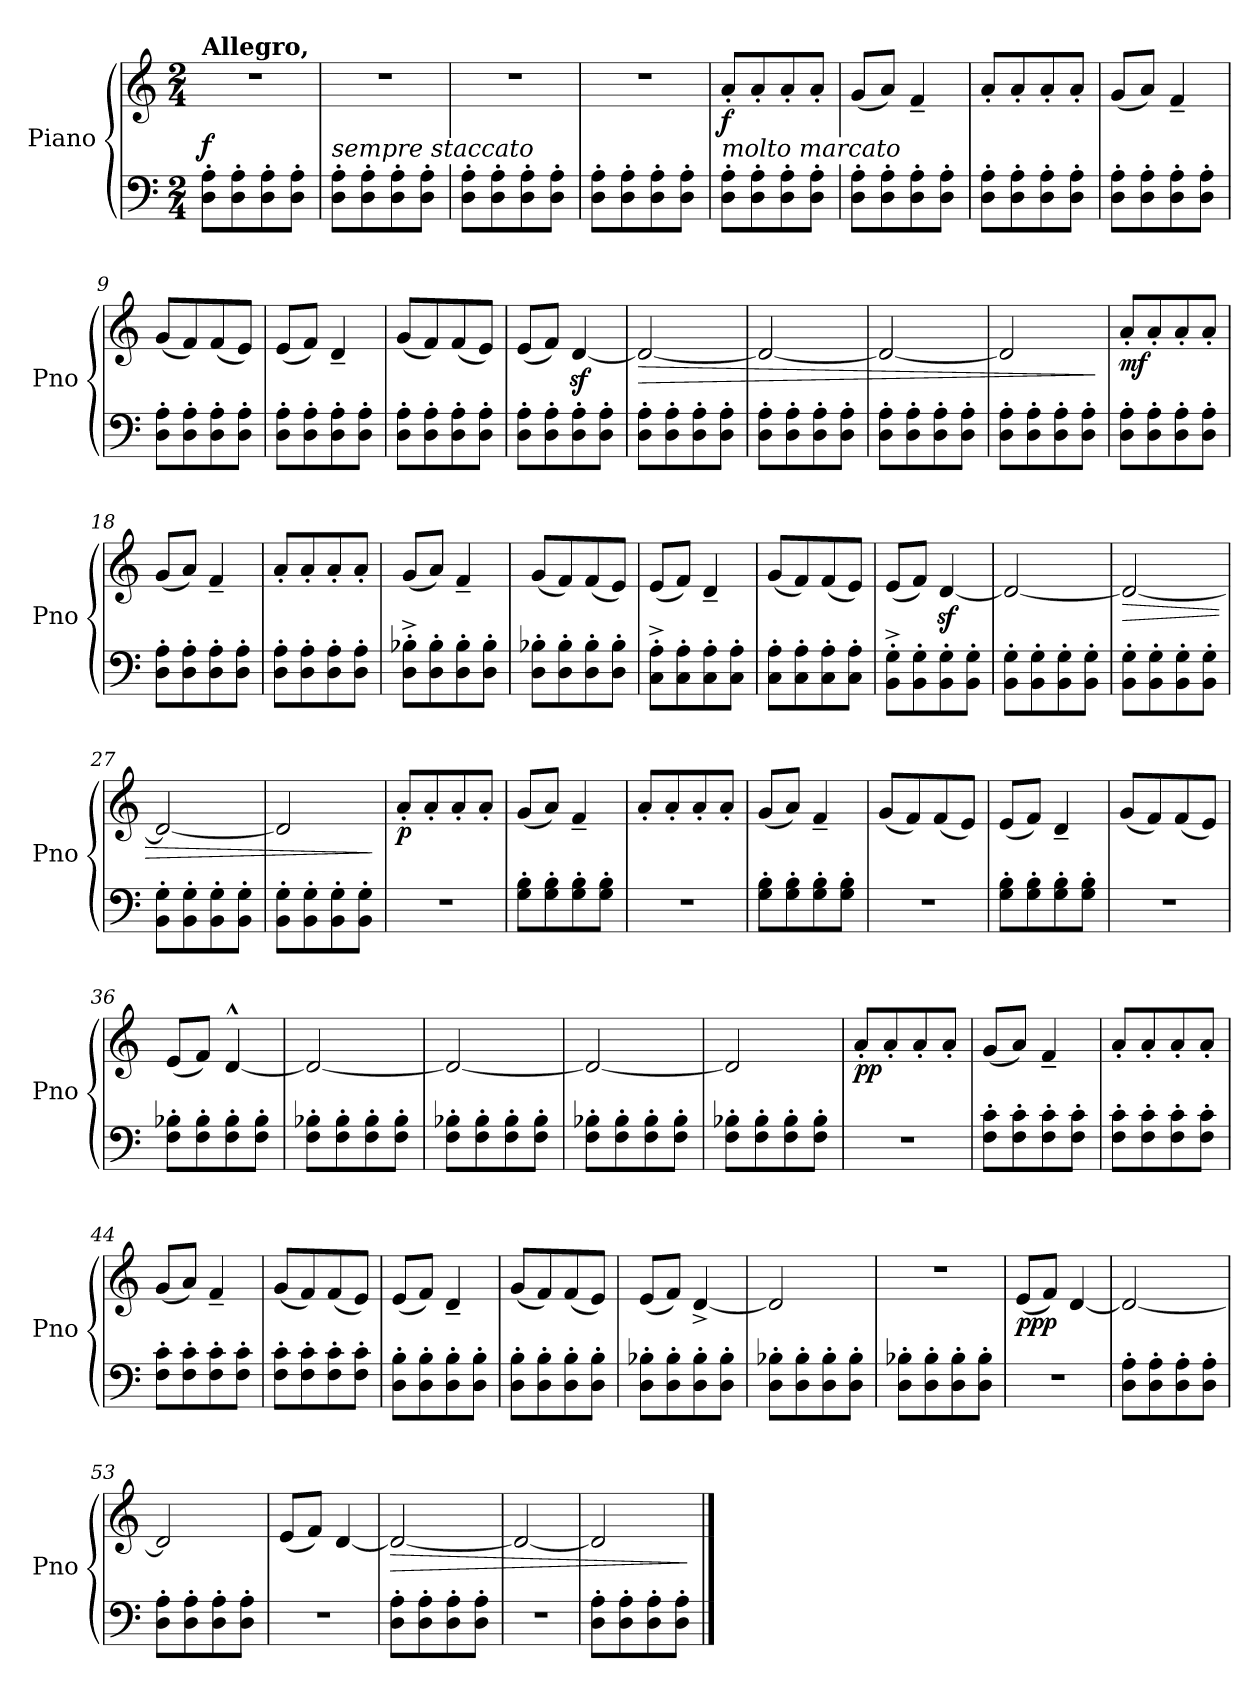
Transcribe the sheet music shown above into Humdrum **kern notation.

**kern	**kern	**dynam
*part1	*part1	*part1
*staff2	*staff1	*staff1/2
*I"Piano	*	*
*I'Pno	*	*
*clefF4	*clefG2	*
*k[]	*k[]	*
*M2/4	*M2/4	*
*MM144	*MM144	*
=1	=1	=1
!	!LO:TX:a:B:t=Allegro,	!
!	!	!LO:DY:a=2
8D\' 8A\'L	2r	f
8D\' 8A\'	.	.
8D\' 8A\'	.	.
8D\' 8A\'J	.	.
=2	=2	=2
!LO:TX:a:i:t=sempre staccato	!	!
8D\' 8A\'L	2r	.
8D\' 8A\'	.	.
8D\' 8A\'	.	.
8D\' 8A\'J	.	.
=3	=3	=3
8D\' 8A\'L	2r	.
8D\' 8A\'	.	.
8D\' 8A\'	.	.
8D\' 8A\'J	.	.
=4	=4	=4
8D\' 8A\'L	2r	.
8D\' 8A\'	.	.
8D\' 8A\'	.	.
8D\' 8A\'J	.	.
=5	=5	=5
!	!LO:TX:b:i:t=molto marcato	!
!	!	!LO:DY:b
8D\' 8A\'L	8a'/L	f
8D\' 8A\'	8a'/	.
8D\' 8A\'	8a'/	.
8D\' 8A\'J	8a'/J	.
=6	=6	=6
8D\' 8A\'L	(<8g/L	.
8D\' 8A\'	8a/J)	.
8D\' 8A\'	4f~/	.
8D\' 8A\'J	.	.
=7	=7	=7
8D\' 8A\'L	8a'/L	.
8D\' 8A\'	8a'/	.
8D\' 8A\'	8a'/	.
8D\' 8A\'J	8a'/J	.
!!LO:LB:g=z
=8	=8	=8
8D\' 8A\'L	(<8g/L	.
8D\' 8A\'	8a/J)	.
8D\' 8A\'	4f~/	.
8D\' 8A\'J	.	.
=9	=9	=9
8D\' 8A\'L	(<8g/L	.
8D\' 8A\'	8f/)	.
8D\' 8A\'	(<8f/	.
8D\' 8A\'J	8e/J)	.
=10	=10	=10
8D\' 8A\'L	(<8e/L	.
8D\' 8A\'	8f/J)	.
8D\' 8A\'	4d~/	.
8D\' 8A\'J	.	.
=11	=11	=11
8D\' 8A\'L	(<8g/L	.
8D\' 8A\'	8f/)	.
8D\' 8A\'	(<8f/	.
8D\' 8A\'J	8e/J)	.
=12	=12	=12
8D\' 8A\'L	(<8e/L	.
8D\' 8A\'	8f/J)	.
8D\' 8A\'	[4dz</	.
8D\' 8A\'J	.	.
=13	=13	=13
!	!	!LO:HP:b
8D\' 8A\'L	2d/_	>
8D\' 8A\'	.	.
8D\' 8A\'	.	.
8D\' 8A\'J	.	.
=14	=14	=14
8D\' 8A\'L	2d/_	.
8D\' 8A\'	.	.
8D\' 8A\'	.	.
8D\' 8A\'J	.	.
!!LO:LB:g=z
=15	=15	=15
8D\' 8A\'L	2d/_	.
8D\' 8A\'	.	.
8D\' 8A\'	.	.
8D\' 8A\'J	.	.
=16	=16	=16
8D\' 8A\'L	2d/]	.
8D\' 8A\'	.	.
8D\' 8A\'	.	.
8D\' 8A\'J	.	.
.	.	]
=17	=17	=17
!	!	!LO:DY:b
8D\' 8A\'L	8a'/L	mf
8D\' 8A\'	8a'/	.
8D\' 8A\'	8a'/	.
8D\' 8A\'J	8a'/J	.
=18	=18	=18
8D\' 8A\'L	(<8g/L	.
8D\' 8A\'	8a/J)	.
8D\' 8A\'	4f~/	.
8D\' 8A\'J	.	.
=19	=19	=19
8D\' 8A\'L	8a'/L	.
8D\' 8A\'	8a'/	.
8D\' 8A\'	8a'/	.
8D\' 8A\'J	8a'/J	.
=20	=20	=20
8D\'^ 8B-X\'^L	(<8g/L	.
8D\' 8B-\'	8a/J)	.
8D\' 8B-\'	4f~/	.
8D\' 8B-\'J	.	.
=21	=21	=21
8D\' 8B-X\'L	(<8g/L	.
8D\' 8B-\'	8f/)	.
8D\' 8B-\'	(<8f/	.
8D\' 8B-\'J	8e/J)	.
!!LO:LB:g=z
=22	=22	=22
8C\'^ 8A\'^L	(<8e/L	.
8C\' 8A\'	8f/J)	.
8C\' 8A\'	4d~/	.
8C\' 8A\'J	.	.
=23	=23	=23
8C\' 8A\'L	(<8g/L	.
8C\' 8A\'	8f/)	.
8C\' 8A\'	(<8f/	.
8C\' 8A\'J	8e/J)	.
=24	=24	=24
8BB\'^ 8G\'^L	(<8e/L	.
8BB\' 8G\'	8f/J)	.
8BB\' 8G\'	[4dz>/	.
8BB\' 8G\'J	.	.
=25	=25	=25
8BB\' 8G\'L	2d/_	.
8BB\' 8G\'	.	.
8BB\' 8G\'	.	.
8BB\' 8G\'J	.	.
=26	=26	=26
!	!	!LO:HP:b
8BB\' 8G\'L	2d/_	>
8BB\' 8G\'	.	.
8BB\' 8G\'	.	.
8BB\' 8G\'J	.	.
=27	=27	=27
8BB\' 8G\'L	2d/_	.
8BB\' 8G\'	.	.
8BB\' 8G\'	.	.
8BB\' 8G\'J	.	.
=28	=28	=28
8BB\' 8G\'L	2d/]	.
8BB\' 8G\'	.	.
8BB\' 8G\'	.	.
8BB\' 8G\'J	.	.
.	.	]
!!LO:LB:g=z
=29	=29	=29
!	!	!LO:DY:b
2r	8a'/L	p
.	8a'/	.
.	8a'/	.
.	8a'/J	.
=30	=30	=30
8G\' 8B\'L	(<8g/L	.
8G\' 8B\'	8a/J)	.
8G\' 8B\'	4f~/	.
8G\' 8B\'J	.	.
=31	=31	=31
2r	8a'/L	.
.	8a'/	.
.	8a'/	.
.	8a'/J	.
=32	=32	=32
8G\' 8B\'L	(<8g/L	.
8G\' 8B\'	8a/J)	.
8G\' 8B\'	4f~/	.
8G\' 8B\'J	.	.
=33	=33	=33
2r	(<8g/L	.
.	8f/)	.
.	(<8f/	.
.	8e/J)	.
=34	=34	=34
8G\' 8B\'L	(<8e/L	.
8G\' 8B\'	8f/J)	.
8G\' 8B\'	4d~/	.
8G\' 8B\'J	.	.
=35	=35	=35
2r	(<8g/L	.
.	8f/)	.
.	(<8f/	.
.	8e/J)	.
!!LO:PB:g=z
=36	=36	=36
8F\' 8B-X\'L	(<8e/L	.
8F\' 8B-\'	8f/J)	.
8F\' 8B-\'	[4d^^/	.
8F\' 8B-\'J	.	.
=37	=37	=37
8F\' 8B-X\'L	2d/_	.
8F\' 8B-\'	.	.
8F\' 8B-\'	.	.
8F\' 8B-\'J	.	.
=38	=38	=38
8F\' 8B-X\'L	2d/_	.
8F\' 8B-\'	.	.
8F\' 8B-\'	.	.
8F\' 8B-\'J	.	.
=39	=39	=39
8F\' 8B-X\'L	2d/_	.
8F\' 8B-\'	.	.
8F\' 8B-\'	.	.
8F\' 8B-\'J	.	.
=40	=40	=40
8F\' 8B-X\'L	2d/]	.
8F\' 8B-\'	.	.
8F\' 8B-\'	.	.
8F\' 8B-\'J	.	.
=41	=41	=41
!	!	!LO:DY:b
2r	8a'/L	pp
.	8a'/	.
.	8a'/	.
.	8a'/J	.
=42	=42	=42
8F\' 8c\'L	(<8g/L	.
8F\' 8c\'	8a/J)	.
8F\' 8c\'	4f~/	.
8F\' 8c\'J	.	.
!!LO:LB:g=z
=43	=43	=43
8F\' 8c\'L	8a'/L	.
8F\' 8c\'	8a'/	.
8F\' 8c\'	8a'/	.
8F\' 8c\'J	8a'/J	.
=44	=44	=44
8F\' 8c\'L	(<8g/L	.
8F\' 8c\'	8a/J)	.
8F\' 8c\'	4f~/	.
8F\' 8c\'J	.	.
=45	=45	=45
8F\' 8c\'L	(<8g/L	.
8F\' 8c\'	8f/)	.
8F\' 8c\'	(<8f/	.
8F\' 8c\'J	8e/J)	.
=46	=46	=46
8D\' 8B\'L	(<8e/L	.
8D\' 8B\'	8f/J)	.
8D\' 8B\'	4d~/	.
8D\' 8B\'J	.	.
=47	=47	=47
8D\' 8B\'L	(<8g/L	.
8D\' 8B\'	8f/)	.
8D\' 8B\'	(<8f/	.
8D\' 8B\'J	8e/J)	.
=48	=48	=48
8D\' 8B-X\'L	(<8e/L	.
8D\' 8B-\'	8f/J)	.
8D\' 8B-\'	[4d^/	.
8D\' 8B-\'J	.	.
=49	=49	=49
8D\' 8B-X\'L	2d/]	.
8D\' 8B-\'	.	.
8D\' 8B-\'	.	.
8D\' 8B-\'J	.	.
!!LO:LB:g=z
=50	=50	=50
8D\' 8B-X\'L	2r	.
8D\' 8B-\'	.	.
8D\' 8B-\'	.	.
8D\' 8B-\'J	.	.
=51	=51	=51
!	!	!LO:DY:b
2r	(<8e/L	ppp
.	8f/J)	.
.	[4d/	.
=52	=52	=52
8D\' 8A\'L	2d/_	.
8D\' 8A\'	.	.
8D\' 8A\'	.	.
8D\' 8A\'J	.	.
=53	=53	=53
8D\' 8A\'L	2d/]	.
8D\' 8A\'	.	.
8D\' 8A\'	.	.
8D\' 8A\'J	.	.
=54	=54	=54
2r	(<8e/L	.
.	8f/J)	.
.	[4d/	.
=55	=55	=55
!	!	!LO:HP:b
8D\' 8A\'L	2d/_	>
8D\' 8A\'	.	.
8D\' 8A\'	.	.
8D\' 8A\'J	.	.
=56	=56	=56
2r	2d/_	.
=57	=57	=57
8D\' 8A\'L	2d/]	.
8D\' 8A\'	.	.
8D\' 8A\'	.	.
8D\' 8A\'J	.	.
.	.	]
==	==	==
*-	*-	*-
